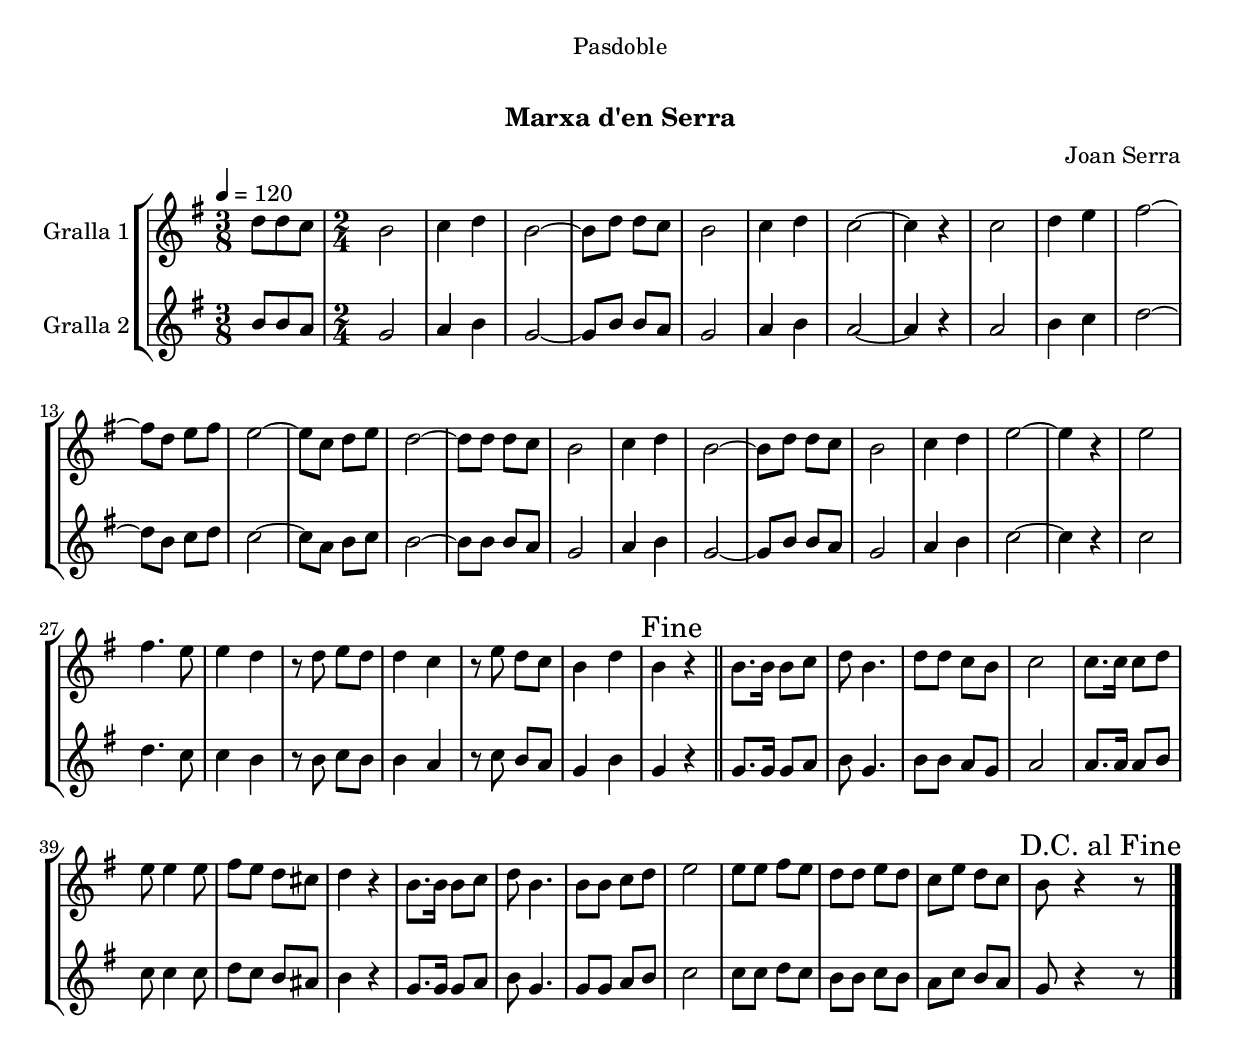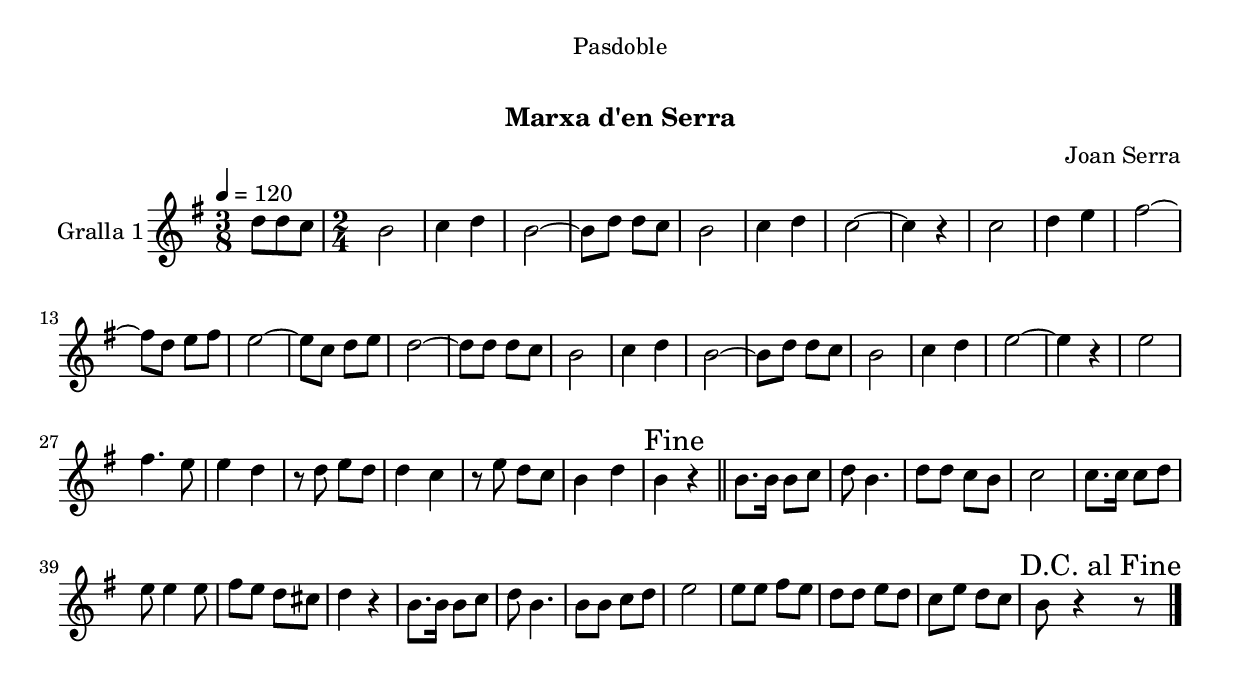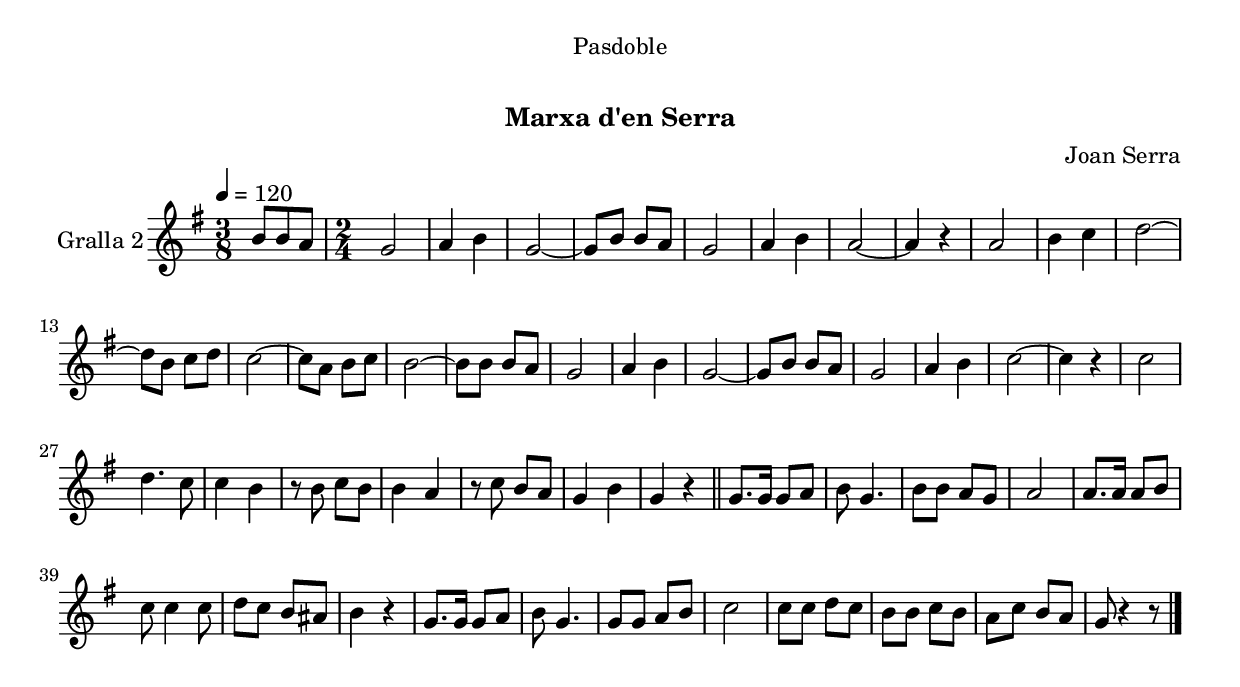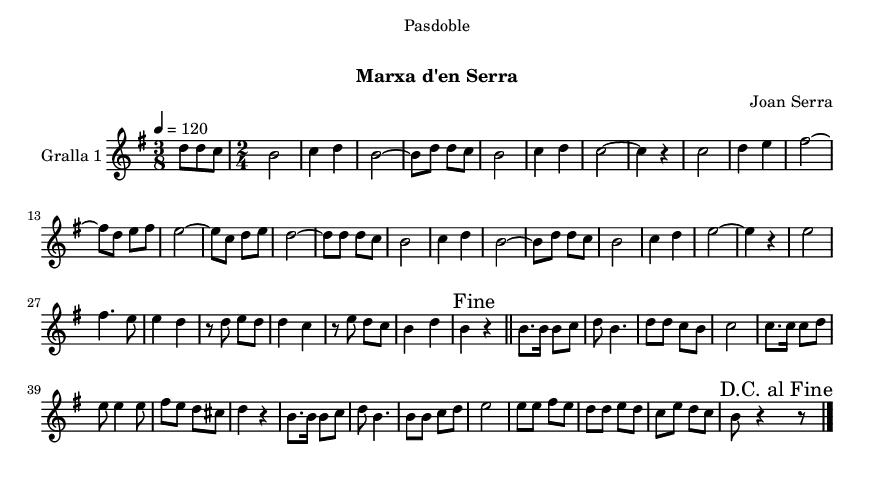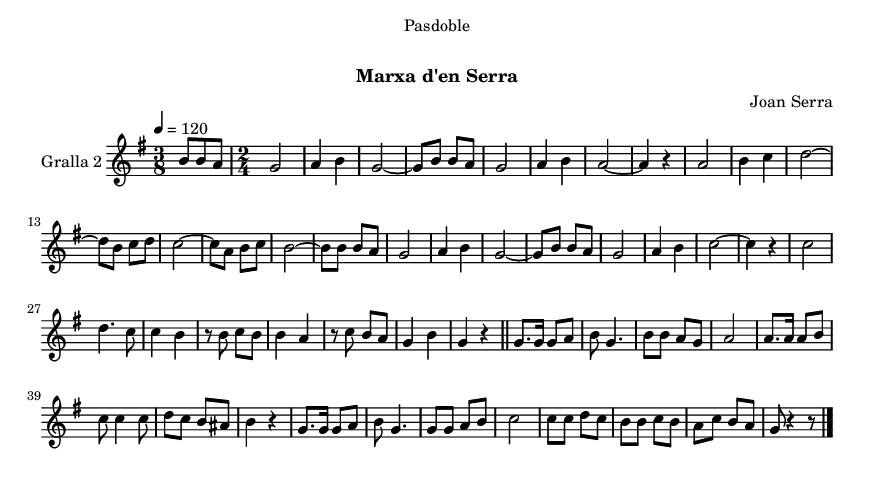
\version "2.16.0"

\header {
  dedication="Pasdoble"
  title="  "
  subtitle="Marxa d'en Serra"
  subsubtitle=""
  poet=""
  meter=""
  piece=""
  composer="Joan Serra"
  arranger=""
  opus=""
  instrument=""
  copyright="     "
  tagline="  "
}

liniaroAa =
\relative d''
{
  \tempo 4=120
  \clef treble
  \key g \major
  \time 3/8
  d8 d c  |
  \time 2/4   b2  |
  c4 d  |
  b2 ~  |
  %05
  b8 d d c  |
  b2  |
  c4 d  |
  c2 ~  |
  c4 r  |
  %10
  c2  |
  d4 e  |
  fis2 ~  |
  fis8 d e fis  |
  e2 ~  |
  %15
  e8 c d e  |
  d2 ~  |
  d8 d d c  |
  b2  |
  c4 d  |
  %20
  b2 ~  |
  b8 d d c  |
  b2  |
  c4 d  |
  e2 ~  |
  %25
  e4 r  |
  e2  |
  fis4. e8  |
  e4 d  |
  r8 d e d  |
  %30
  d4 c  |
  r8 e d c  |
  b4 d  |
  \mark "Fine" b4 r  \bar "||"
  b8. b16 b8 c  |
  %35
  d8 b4.  |
  d8 d c b  |
  c2  |
  c8. c16 c8 d  |
  e8 e4 e8  |
  %40
  fis8 e d cis  |
  d4 r  |
  b8. b16 b8 c  |
  d8 b4.  |
  b8 b c d  |
  %45
  e2  |
  e8 e fis e  |
  d8 d e d  |
  c8 e d c  |
  \mark "D.C. al Fine" b8 r4 r8  \bar "|." % kompletite
}

liniaroAb =
\relative b'
{
  \tempo 4=120
  \clef treble
  \key g \major
  \time 3/8
  b8 b a  |
  \time 2/4   g2  |
  a4 b  |
  g2 ~  |
  %05
  g8 b b a  |
  g2  |
  a4 b  |
  a2 ~  |
  a4 r  |
  %10
  a2  |
  b4 c  |
  d2 ~  |
  d8 b c d  |
  c2 ~  |
  %15
  c8 a b c  |
  b2 ~  |
  b8 b b a  |
  g2  |
  a4 b  |
  %20
  g2 ~  |
  g8 b b a  |
  g2  |
  a4 b  |
  c2 ~  |
  %25
  c4 r  |
  c2  |
  d4. c8  |
  c4 b  |
  r8 b c b  |
  %30
  b4 a  |
  r8 c b a  |
  g4 b  |
  g4 r  \bar "||"
  g8. g16 g8 a  |
  %35
  b8 g4.  |
  b8 b a g  |
  a2  |
  a8. a16 a8 b  |
  c8 c4 c8  |
  %40
  d8 c b ais  |
  b4 r  |
  g8. g16 g8 a  |
  b8 g4.  |
  g8 g a b  |
  %45
  c2  |
  c8 c d c  |
  b8 b c b  |
  a8 c b a  |
  g8 r4 r8  \bar "|." % kompletite
}

\book {

\paper {
  print-page-number = false
}

\bookpart {
  \score {
    \new StaffGroup {
      \override Score.RehearsalMark #'self-alignment-X = #LEFT
      <<
        \new Staff \with {instrumentName = #"Gralla 1" } \liniaroAa
        \new Staff \with {instrumentName = #"Gralla 2" } \liniaroAb
      >>
    }
    \layout {}
  }\score { \unfoldRepeats
    \new StaffGroup {
      \override Score.RehearsalMark #'self-alignment-X = #LEFT
      <<
        \new Staff \with {instrumentName = #"Gralla 1" } \liniaroAa
        \new Staff \with {instrumentName = #"Gralla 2" } \liniaroAb
      >>
    }
    \midi {}
  }
}

\bookpart {
  \header {}
  \score {
    \new StaffGroup {
      \override Score.RehearsalMark #'self-alignment-X = #LEFT
      <<
        \new Staff \with {instrumentName = #"Gralla 1" } \liniaroAa
      >>
    }
    \layout {}
  }\score { \unfoldRepeats
    \new StaffGroup {
      \override Score.RehearsalMark #'self-alignment-X = #LEFT
      <<
        \new Staff \with {instrumentName = #"Gralla 1" } \liniaroAa
      >>
    }
    \midi {}
  }
}

\bookpart {
  \header {}
  \score {
    \new StaffGroup {
      \override Score.RehearsalMark #'self-alignment-X = #LEFT
      <<
        \new Staff \with {instrumentName = #"Gralla 2" } \liniaroAb
      >>
    }
    \layout {}
  }\score { \unfoldRepeats
    \new StaffGroup {
      \override Score.RehearsalMark #'self-alignment-X = #LEFT
      <<
        \new Staff \with {instrumentName = #"Gralla 2" } \liniaroAb
      >>
    }
    \midi {}
  }
}

}

\book {

\paper {
  print-page-number = false
  #(set-paper-size "a6landscape")
  #(layout-set-staff-size 14)
}

\bookpart {
  \header {}
  \score {
    \new StaffGroup {
      \override Score.RehearsalMark #'self-alignment-X = #LEFT
      <<
        \new Staff \with {instrumentName = #"Gralla 1" } \liniaroAa
      >>
    }
    \layout {}
  }
}

\bookpart {
  \header {}
  \score {
    \new StaffGroup {
      \override Score.RehearsalMark #'self-alignment-X = #LEFT
      <<
        \new Staff \with {instrumentName = #"Gralla 2" } \liniaroAb
      >>
    }
    \layout {}
  }
}

}

